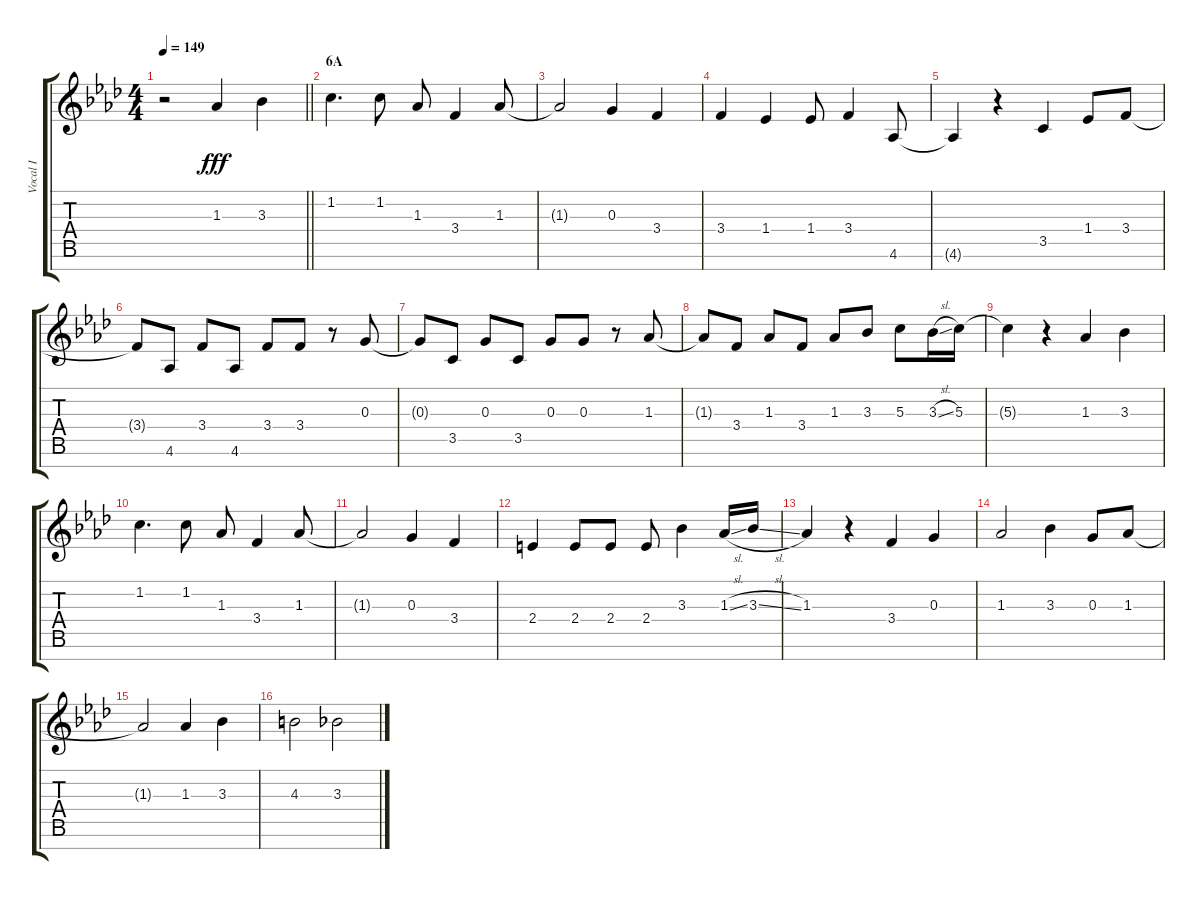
\track ("Vocal I" "Vocal I") {instrument voiceoohs}
\staff {score tabs}
\tuning (E5 B4 G4 D4 A3 E3 B2) {hide}
\ts (4 4)
\tempo 149
\clef g2
\barLineRight lightlight
\ks ab
r.2{dy fff} 1.3.4 3.3.4 |
\section ("" "6A")
1.2.4{d} 1.2.8 1.3.8 3.4.4 1.3.8 |
1.3{t}.2 0.3.4 3.4.4 |
3.4.4 1.4.4 1.4.8 3.4.4 4.6.8 |
4.6{t}.4 r.4 3.5.4 1.4.8 3.4.8 |
3.4{t}.8 4.6.8 3.4.8 4.6.8 3.4.8 3.4.8 r.8 0.3.8 |
0.3{t}.8 3.5.8 0.3.8 3.5.8 0.3.8 0.3.8 r.8 1.3.8 |
1.3{t}.8 3.4.8 1.3.8 3.4.8 1.3.8 3.3.8 5.3.8 3.3{sl}.16 5.3.16 |
5.3{t}.4 r.4 1.3.4 3.3.4 |
1.2.4{d} 1.2.8 1.3.8 3.4.4 1.3.8 |
1.3{t}.2 0.3.4 3.4.4 |
2.4.4 2.4.8 2.4.8 2.4.8 3.3.4 1.3{sl}.16 3.3{sl}.16 |
1.3.4 r.4 3.4.4 0.3.4 |
1.3.2 3.3.4 0.3.8 1.3.8 |
1.3{t}.2 1.3.4 3.3.4 |
4.3.2 3.3.2
